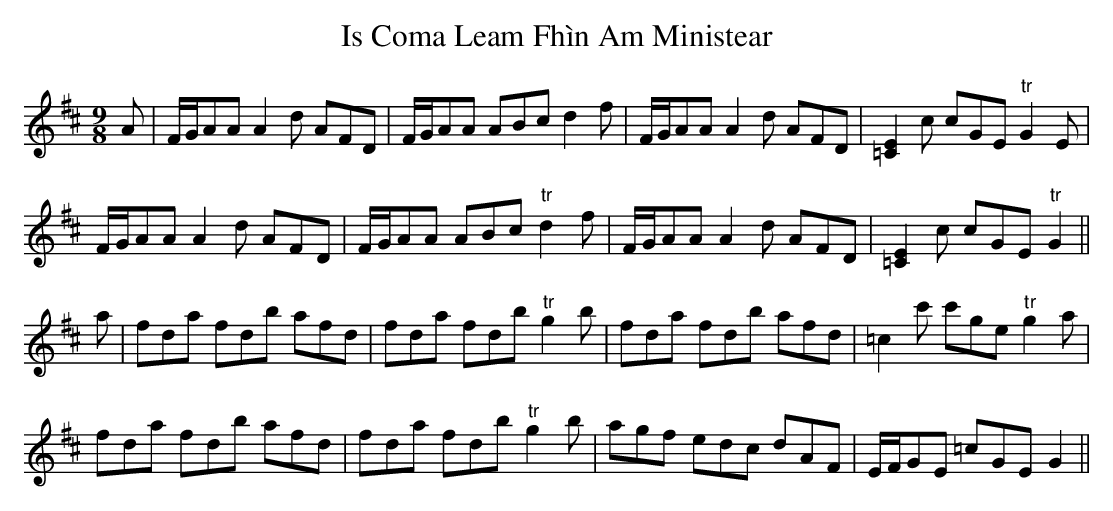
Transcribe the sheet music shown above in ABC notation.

X:1
T: Is Coma Leam Fhìn Am Ministear
M: 9/8
L: 1/8
K: Dmaj
A|F/G/AA A2 d AFD|F/G/AA ABc d2 f|F/G/AA A2 d AFD|[=C2E2] c cGE "tr"G2 E|
F/G/AA A2 d AFD|F/G/AA ABc "tr"d2 f|F/G/AA A2 d AFD|[=C2E2] c cGE "tr"G2||
a|fda fdb afd|fda fdb "tr"g2 b|fda fdb afd|=c2 c' c'ge "tr"g2 a|
fda fdb afd|fda fdb "tr"g2 b|agf edc dAF|E/F/GE =cGE G2||
